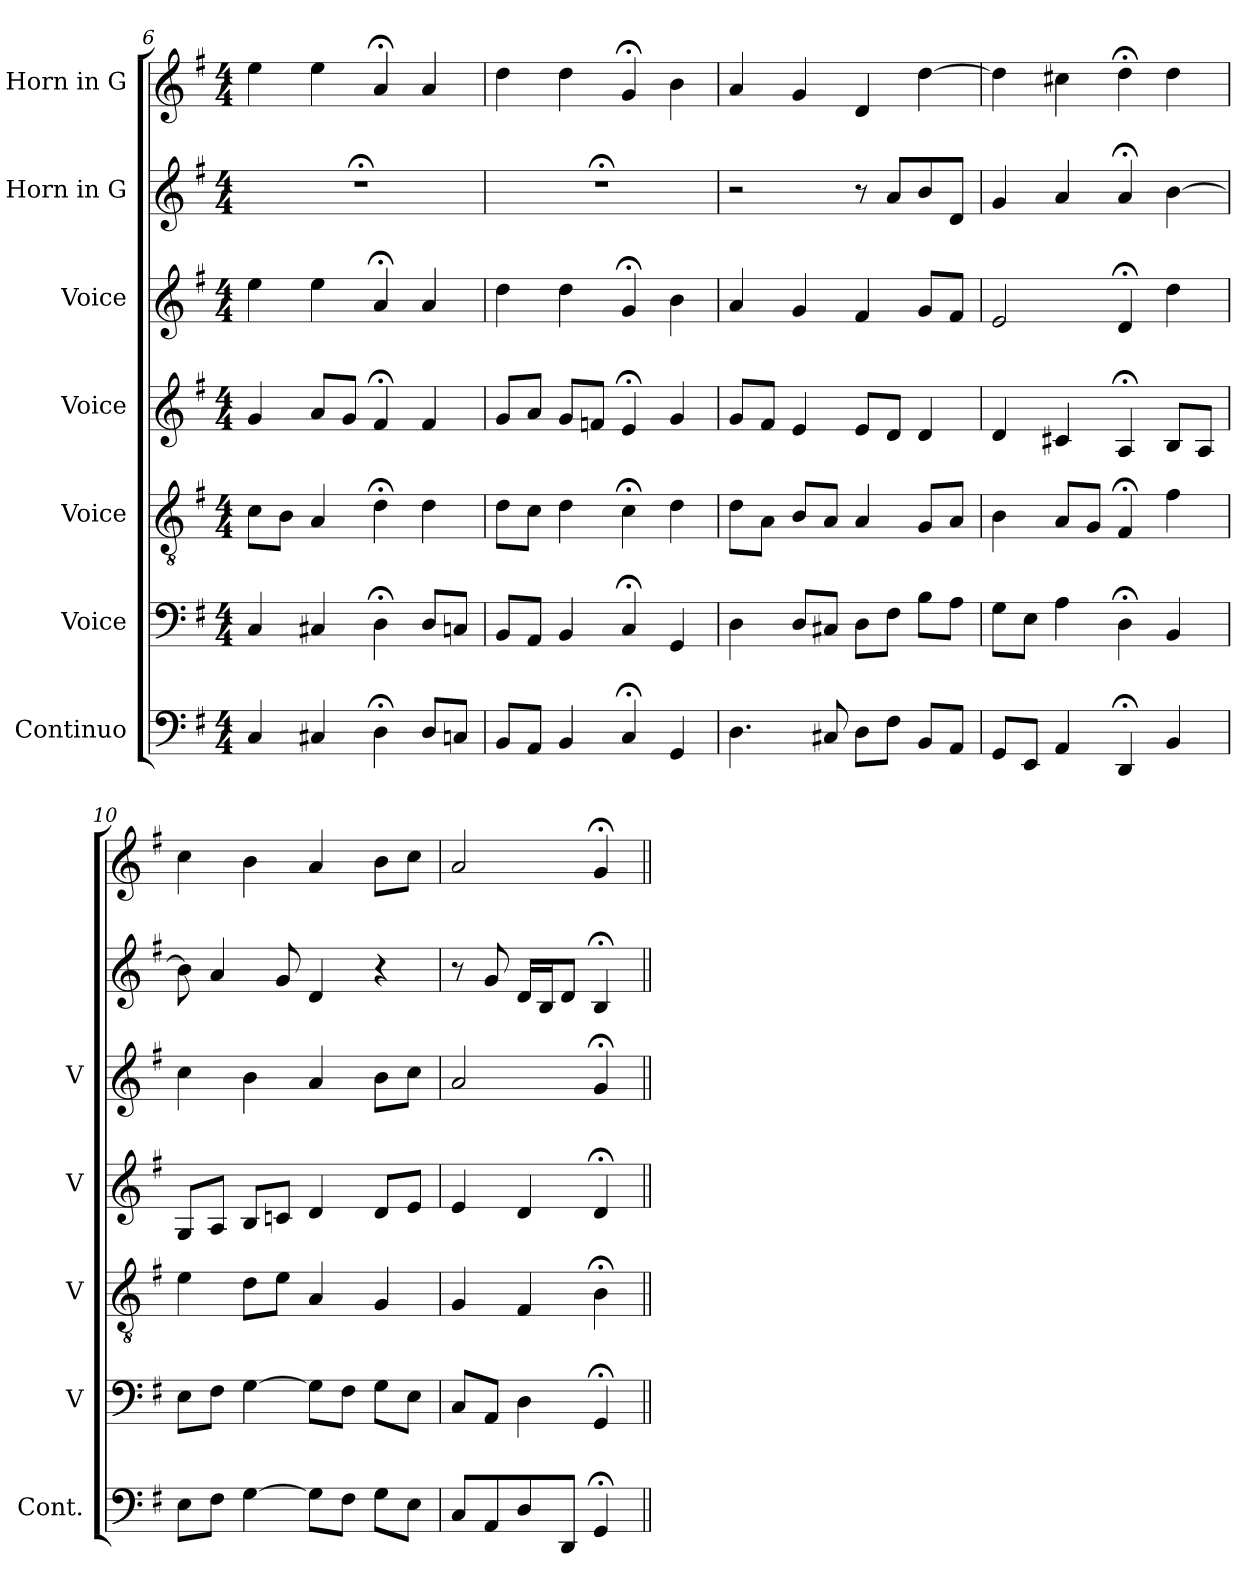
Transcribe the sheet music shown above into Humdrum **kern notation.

**kern	**kern	**kern	**kern	**kern	**kern	**kern
*part7	*part6	*part5	*part4	*part3	*part2	*part1
*staff7	*staff6	*staff5	*staff4	*staff3	*staff2	*staff1
*I"Continuo	*I"Voice	*I"Voice	*I"Voice	*I"Voice	*I"Horn in G	*I"Horn in G
*I'Cont.	*I'V	*I'V	*I'V	*I'V	*	*
*clefF4	*clefF4	*clefGv2	*clefG2	*clefG2	*clefG2	*clefG2
*k[f#]	*k[f#]	*k[f#]	*k[f#]	*k[f#]	*k[f#]	*k[f#]
*M4/4	*M4/4	*M4/4	*M4/4	*M4/4	*M4/4	*M4/4
=6	=6	=6	=6	=6	=6	=6
4C	4C	8cL	4g	4ee	1r;<	4ee
.	.	8BJ	.	.	.	.
4C#X	4C#X	4A	8aL	4ee	.	4ee
.	.	.	8gJ	.	.	.
4D;<	4D;<	4d;<	4f#;<	4a;<	.	4a;<
8DL	8DL	4d	4f#	4a	.	4a
8CnJ	8CnJ	.	.	.	.	.
=7	=7	=7	=7	=7	=7	=7
8BBL	8BBL	8dL	8gL	4dd	1r;<	4dd
8AAJ	8AAJ	8cJ	8aJ	.	.	.
4BB	4BB	4d	8gL	4dd	.	4dd
.	.	.	8fnJ	.	.	.
4C;<	4C;<	4c;<	4e;<	4g;<	.	4g;<
4GG	4GG	4d	4g	4b	.	4b
=8	=8	=8	=8	=8	=8	=8
4.D	4D	8dL	8gL	4a	2r	4a
.	.	8AJ	8f#J	.	.	.
.	8DL	8BL	4e	4g	.	4g
8C#X	8C#XJ	8AJ	.	.	.	.
8DL	8DL	4A	8eL	4f#	8r	4d
8F#J	8F#J	.	8dJ	.	8aL	.
8BBL	8BL	8GL	4d	8gL	8b	[4dd
8AAJ	8AJ	8AJ	.	8f#J	8dJ	.
=9	=9	=9	=9	=9	=9	=9
8GGL	8GL	4B	4d	2e	4g	4dd]
8EEJ	8EJ	.	.	.	.	.
4AA	4A	8AL	4c#X	.	4a	4cc#X
.	.	8GJ	.	.	.	.
4DD;<	4D;<	4F#;<	4A;<	4d;<	4a;<	4dd;<
4BB	4BB	4f#	8BL	4dd	[4b	4dd
.	.	.	8AJ	.	.	.
=10	=10	=10	=10	=10	=10	=10
8EL	8EL	4e	8GL	4cc	8b]	4cc
8F#J	8F#J	.	8AJ	.	4a	.
[4G	[4G	8dL	8BL	4b	.	4b
.	.	8eJ	8cnJ	.	8g	.
8GL]	8GL]	4A	4d	4a	4d	4a
8F#J	8F#J	.	.	.	.	.
8GL	8GL	4G	8dL	8bL	4r	8bL
8EJ	8EJ	.	8eJ	8ccJ	.	8ccJ
=11	=11	=11	=11	=11	=11	=11
8CL	8CL	4G	4e	2a	8r	2a
8AA	8AAJ	.	.	.	8g	.
8D	4D	4F#	4d	.	16dLL	.
.	.	.	.	.	16BJ	.
8DDJ	.	.	.	.	8dJ	.
4GG;<	4GG;<	4B;<	4d;<	4g;<	4B;<	4g;<
=||	=||	=||	=||	=||	=||	=||
*-	*-	*-	*-	*-	*-	*-
